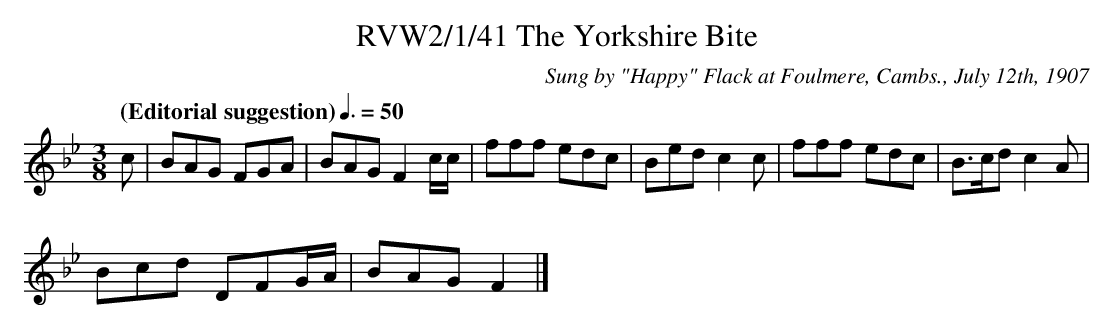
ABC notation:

X:1
T:RVW2/1/41 The Yorkshire Bite
C:Sung by "Happy" Flack at Foulmere, Cambs., July 12th, 1907
L:1/8
Q:"(Editorial suggestion)" 3/8=50
M:3/8
K:Fmix
c | BAG FGA | BAG F2 c/c/ | fff edc | Bed c2 c |$ fff edc | B>cd c2 A |
Bcd DFG/A/ | BAG F2 |]
